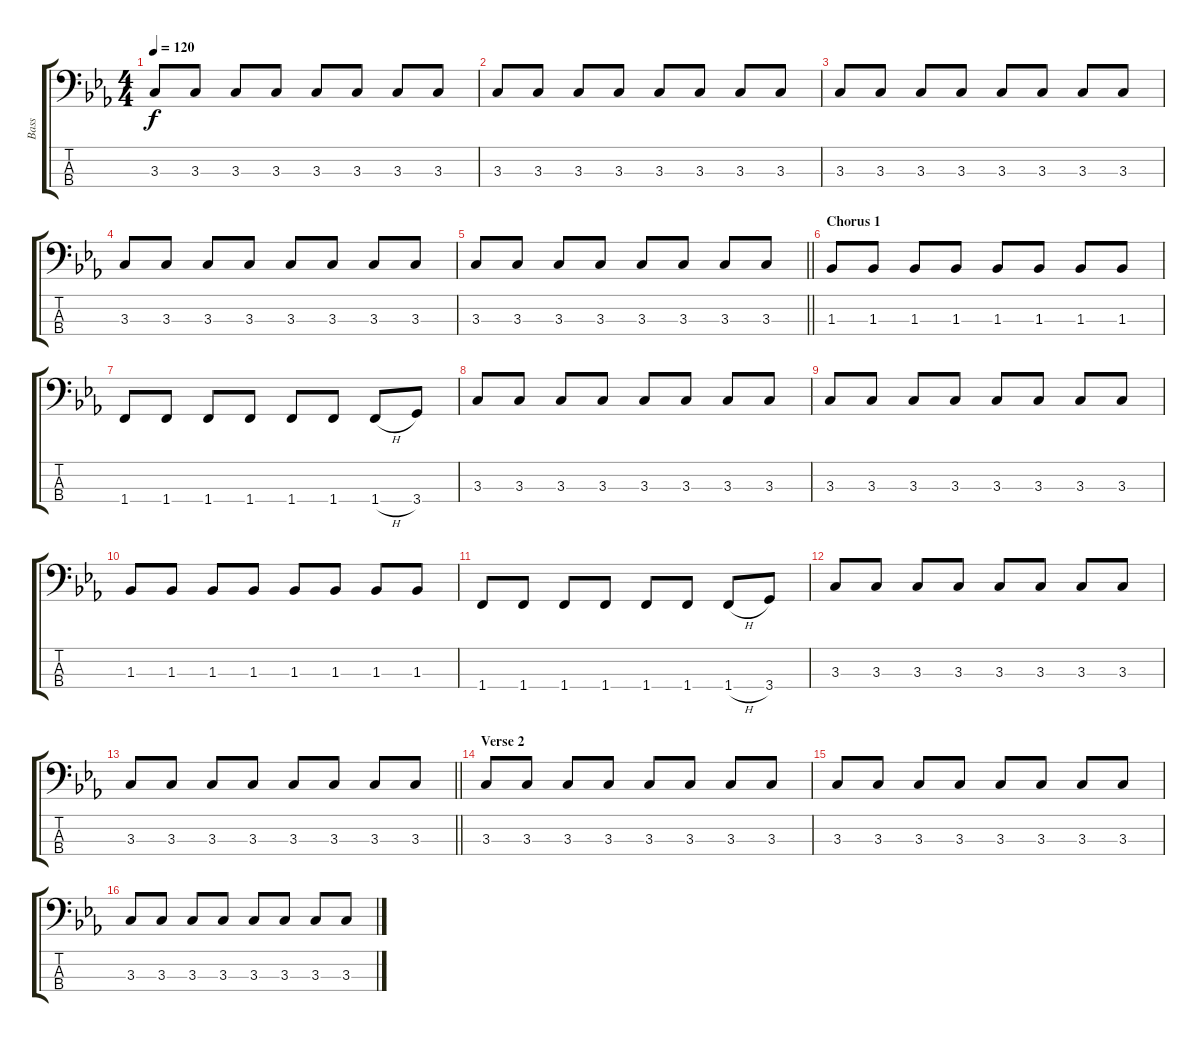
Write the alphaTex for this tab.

\track ("Bass" "Bass") {instrument electricbassfinger}
\staff {score tabs}
\tuning (G2 D2 A1 E1) {hide}
\ts (4 4)
\tempo 120
\clef f4
\ks cminor
3.3.8{dy f} 3.3.8 3.3.8 3.3.8 3.3.8 3.3.8 3.3.8 3.3.8 |
3.3.8 3.3.8 3.3.8 3.3.8 3.3.8 3.3.8 3.3.8 3.3.8 |
3.3.8 3.3.8 3.3.8 3.3.8 3.3.8 3.3.8 3.3.8 3.3.8 |
3.3.8 3.3.8 3.3.8 3.3.8 3.3.8 3.3.8 3.3.8 3.3.8 |
\barLineRight lightlight
3.3.8 3.3.8 3.3.8 3.3.8 3.3.8 3.3.8 3.3.8 3.3.8 |
\section ("" "Chorus 1")
1.3.8 1.3.8 1.3.8 1.3.8 1.3.8 1.3.8 1.3.8 1.3.8 |
1.4.8 1.4.8 1.4.8 1.4.8 1.4.8 1.4.8 1.4{h}.8 3.4.8 |
3.3.8 3.3.8 3.3.8 3.3.8 3.3.8 3.3.8 3.3.8 3.3.8 |
3.3.8 3.3.8 3.3.8 3.3.8 3.3.8 3.3.8 3.3.8 3.3.8 |
1.3.8 1.3.8 1.3.8 1.3.8 1.3.8 1.3.8 1.3.8 1.3.8 |
1.4.8 1.4.8 1.4.8 1.4.8 1.4.8 1.4.8 1.4{h}.8 3.4.8 |
3.3.8 3.3.8 3.3.8 3.3.8 3.3.8 3.3.8 3.3.8 3.3.8 |
\barLineRight lightlight
3.3.8 3.3.8 3.3.8 3.3.8 3.3.8 3.3.8 3.3.8 3.3.8 |
\section ("" "Verse 2")
3.3.8 3.3.8 3.3.8 3.3.8 3.3.8 3.3.8 3.3.8 3.3.8 |
3.3.8 3.3.8 3.3.8 3.3.8 3.3.8 3.3.8 3.3.8 3.3.8 |
3.3.8 3.3.8 3.3.8 3.3.8 3.3.8 3.3.8 3.3.8 3.3.8
